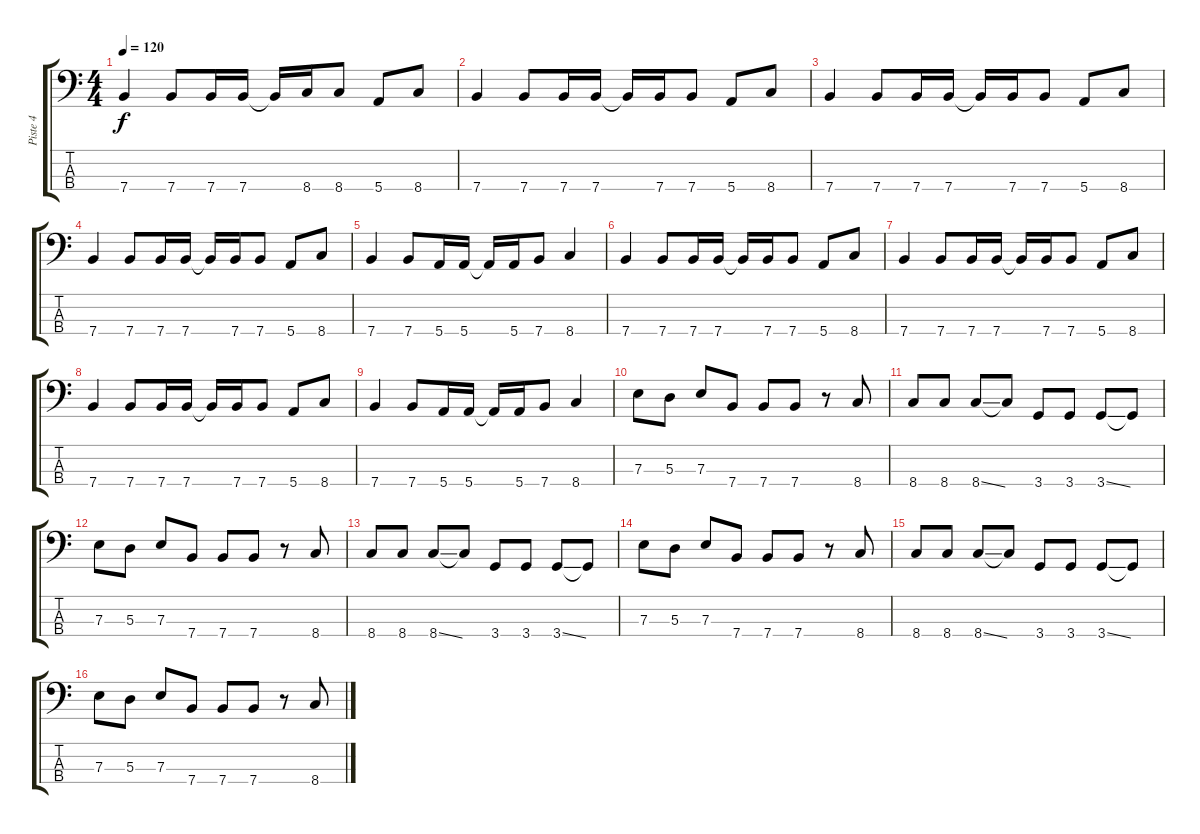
\track ("Piste 4" "Piste 4") {instrument electricbassfinger}
\staff {score tabs}
\tuning (G2 D2 A1 E1) {hide}
\ts (4 4)
\tempo 120
\clef f4
\ks c
7.4.4{dy f} 7.4.8 7.4.16 7.4.16 7.4{t}.16 8.4.16 8.4.8 5.4.8 8.4.8 |
7.4.4 7.4.8 7.4.16 7.4.16 7.4{t}.16 7.4.16 7.4.8 5.4.8 8.4.8 |
7.4.4 7.4.8 7.4.16 7.4.16 7.4{t}.16 7.4.16 7.4.8 5.4.8 8.4.8 |
7.4.4 7.4.8 7.4.16 7.4.16 7.4{t}.16 7.4.16 7.4.8 5.4.8 8.4.8 |
7.4.4 7.4.8 5.4.16 5.4.16 5.4{t}.16 5.4.16 7.4.8 8.4.4 |
7.4.4 7.4.8 7.4.16 7.4.16 7.4{t}.16 7.4.16 7.4.8 5.4.8 8.4.8 |
7.4.4 7.4.8 7.4.16 7.4.16 7.4{t}.16 7.4.16 7.4.8 5.4.8 8.4.8 |
7.4.4 7.4.8 7.4.16 7.4.16 7.4{t}.16 7.4.16 7.4.8 5.4.8 8.4.8 |
7.4.4 7.4.8 5.4.16 5.4.16 5.4{t}.16 5.4.16 7.4.8 8.4.4 |
7.3.8 5.3.8 7.3.8 7.4.8 7.4.8 7.4.8 r.8 8.4.8 |
8.4.8 8.4.8 8.4{ss}.8 8.4{t}.8 3.4.8 3.4.8 3.4{ss}.8 3.4{t}.8 |
7.3.8 5.3.8 7.3.8 7.4.8 7.4.8 7.4.8 r.8 8.4.8 |
8.4.8 8.4.8 8.4{ss}.8 8.4{t}.8 3.4.8 3.4.8 3.4{ss}.8 3.4{t}.8 |
7.3.8 5.3.8 7.3.8 7.4.8 7.4.8 7.4.8 r.8 8.4.8 |
8.4.8 8.4.8 8.4{ss}.8 8.4{t}.8 3.4.8 3.4.8 3.4{ss}.8 3.4{t}.8 |
7.3.8 5.3.8 7.3.8 7.4.8 7.4.8 7.4.8 r.8 8.4.8
